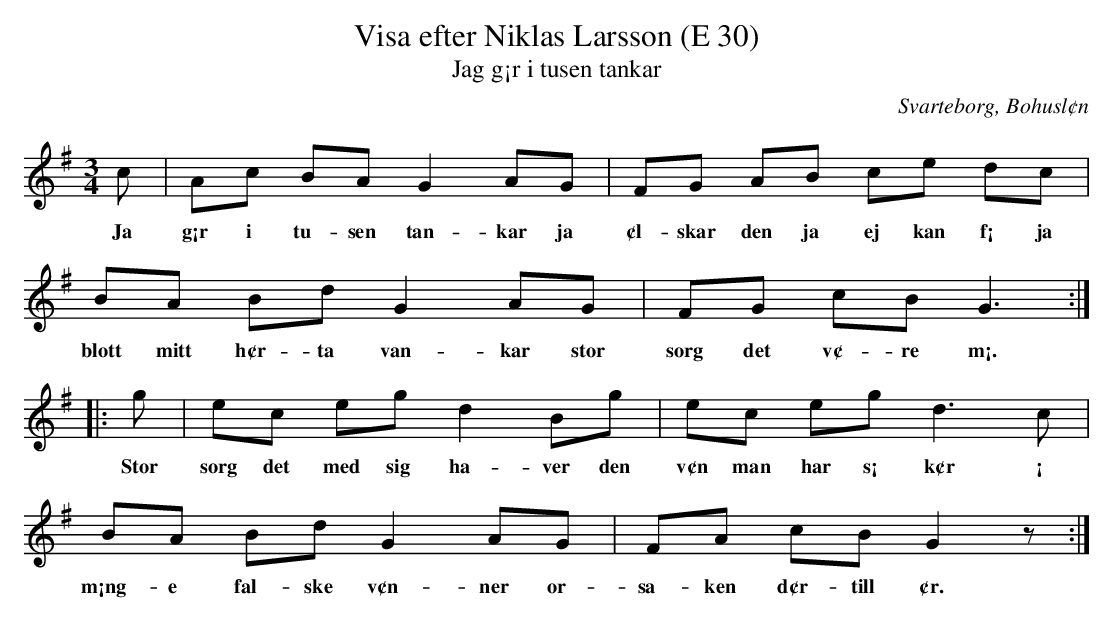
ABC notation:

X:1
T:Visa efter Niklas Larsson (E 30)
T:Jag g¡r i tusen tankar
O:Svarteborg, Bohusl¢n
M:3/4
L:1/8
Q: 80
K: G
c | Ac BA G2 AG | FG AB ce dc | BA Bd G2 AG | FG cB2< G2 ::
w: Ja g¡r i tu-sen tan-kar ja ¢l-skar den ja ej kan f¡ ja blott mitt h¢r-ta van-kar stor sorg det v¢-re m¡.
g | ec eg d2 Bg | ec eg2< d2c | BA Bd G2 AG | FA cB G2z :|
w: Stor sorg det med sig ha-ver den v¢n man har s¡ k¢r ¡ m¡ng-e fal-ske v¢n-ner or-sa-ken d¢r-till ¢r.
